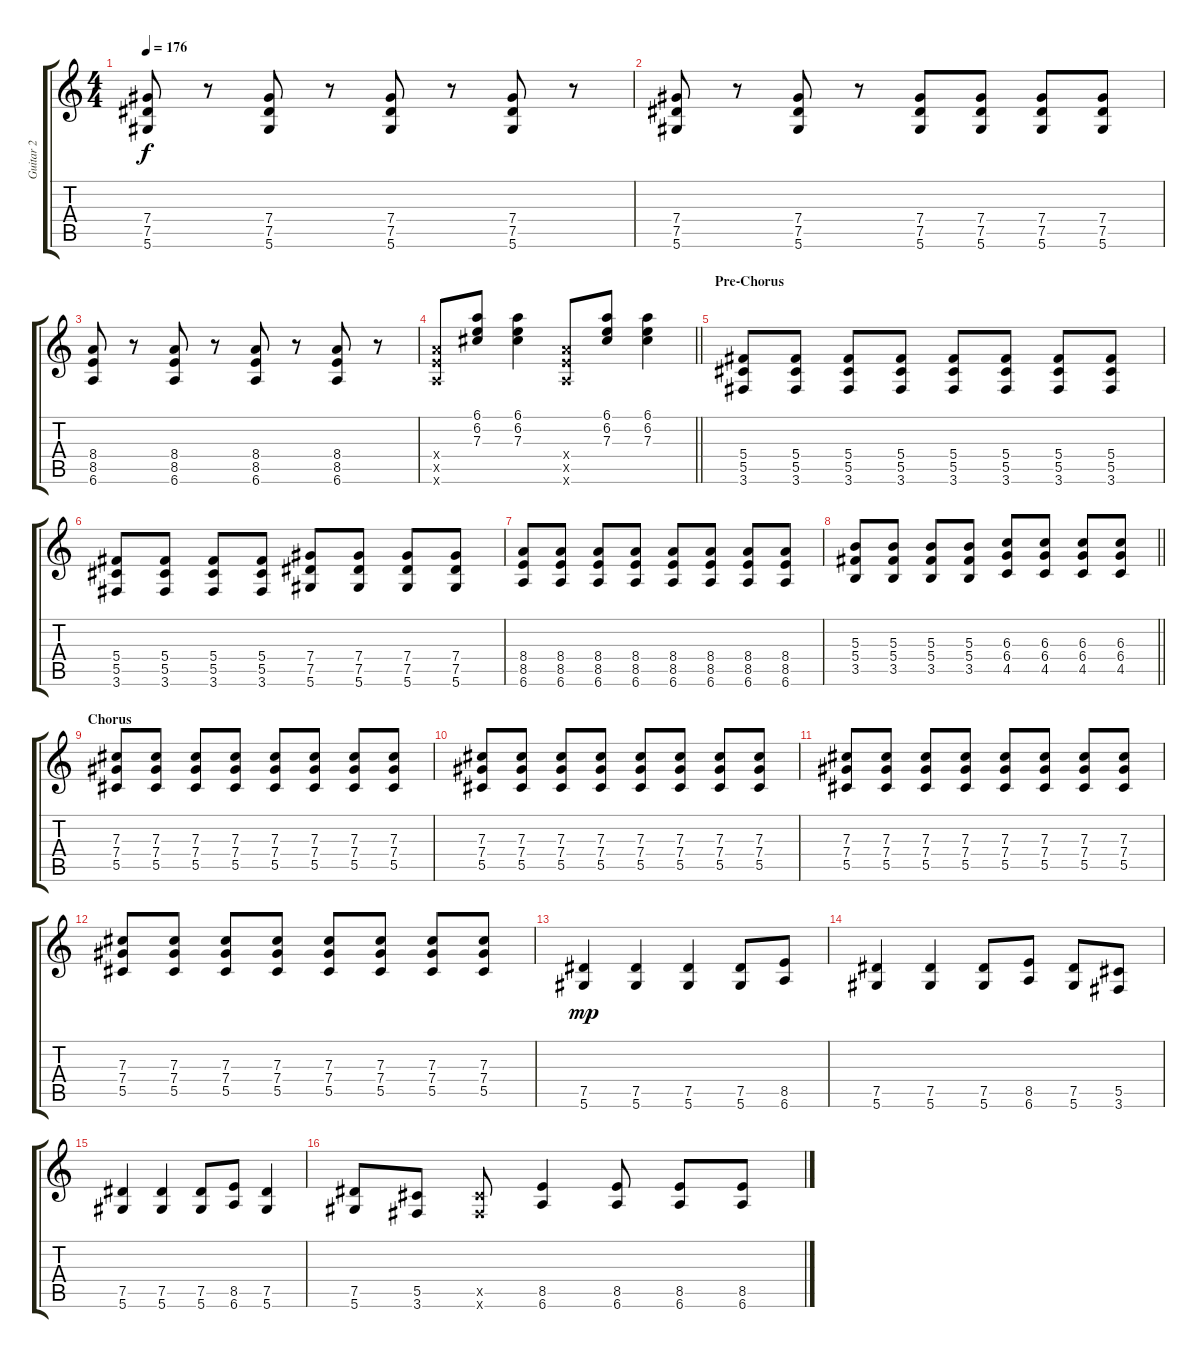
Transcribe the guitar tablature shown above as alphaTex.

\track ("Guitar 2" "Guitar 2") {instrument overdrivenguitar}
\staff {score tabs}
\tuning (Eb4 Bb3 Gb3 Db3 Ab2 Eb2) {hide}
\ts (4 4)
\tempo 176
\clef g2
\ks c
(7.4 7.5 5.6).8{dy f} r.8 (7.4 7.5 5.6).8 r.8 (7.4 7.5 5.6).8 r.8 (7.4 7.5 5.6).8 r.8 |
(7.4 7.5 5.6).8 r.8 (7.4 7.5 5.6).8 r.8 (7.4 7.5 5.6).8 (7.4 7.5 5.6).8 (7.4 7.5 5.6).8 (7.4 7.5 5.6).8 |
(8.4 8.5 6.6).8 r.8 (8.4 8.5 6.6).8 r.8 (8.4 8.5 6.6).8 r.8 (8.4 8.5 6.6).8 r.8 |
\barLineRight lightlight
(8.4{x} 8.5{x} 6.6{x}).8 (6.1 6.2 7.3).8 (6.1 6.2 7.3).4 (8.4{x} 8.5{x} 6.6{x}).8 (6.1 6.2 7.3).8 (6.1 6.2 7.3).4 |
\section ("" "Pre-Chorus")
(5.4 5.5 3.6).8 (5.4 5.5 3.6).8 (5.4 5.5 3.6).8 (5.4 5.5 3.6).8 (5.4 5.5 3.6).8 (5.4 5.5 3.6).8 (5.4 5.5 3.6).8 (5.4 5.5 3.6).8 |
(5.4 5.5 3.6).8 (5.4 5.5 3.6).8 (5.4 5.5 3.6).8 (5.4 5.5 3.6).8 (7.4 7.5 5.6).8 (7.4 7.5 5.6).8 (7.4 7.5 5.6).8 (7.4 7.5 5.6).8 |
(8.4 8.5 6.6).8 (8.4 8.5 6.6).8 (8.4 8.5 6.6).8 (8.4 8.5 6.6).8 (8.4 8.5 6.6).8 (8.4 8.5 6.6).8 (8.4 8.5 6.6).8 (8.4 8.5 6.6).8 |
\barLineRight lightlight
(5.3 5.4 3.5).8 (5.3 5.4 3.5).8 (5.3 5.4 3.5).8 (5.3 5.4 3.5).8 (6.3 6.4 4.5).8 (6.3 6.4 4.5).8 (6.3 6.4 4.5).8 (6.3 6.4 4.5).8 |
\section ("" "Chorus")
(7.3 7.4 5.5).8 (7.3 7.4 5.5).8 (7.3 7.4 5.5).8 (7.3 7.4 5.5).8 (7.3 7.4 5.5).8 (7.3 7.4 5.5).8 (7.3 7.4 5.5).8 (7.3 7.4 5.5).8 |
(7.3 7.4 5.5).8 (7.3 7.4 5.5).8 (7.3 7.4 5.5).8 (7.3 7.4 5.5).8 (7.3 7.4 5.5).8 (7.3 7.4 5.5).8 (7.3 7.4 5.5).8 (7.3 7.4 5.5).8 |
(7.3 7.4 5.5).8 (7.3 7.4 5.5).8 (7.3 7.4 5.5).8 (7.3 7.4 5.5).8 (7.3 7.4 5.5).8 (7.3 7.4 5.5).8 (7.3 7.4 5.5).8 (7.3 7.4 5.5).8 |
(7.3 7.4 5.5).8 (7.3 7.4 5.5).8 (7.3 7.4 5.5).8 (7.3 7.4 5.5).8 (7.3 7.4 5.5).8 (7.3 7.4 5.5).8 (7.3 7.4 5.5).8 (7.3 7.4 5.5).8 |
(7.5 5.6).4{dy mp} (7.5 5.6).4 (7.5 5.6).4 (7.5 5.6).8 (8.5 6.6).8 |
(7.5 5.6).4 (7.5 5.6).4 (7.5 5.6).8 (8.5 6.6).8 (7.5 5.6).8 (5.5 3.6).8 |
(7.5 5.6).4 (7.5 5.6).4 (7.5 5.6).8 (8.5 6.6).8 (7.5 5.6).4 |
(7.5 5.6).8 (5.5 3.6).8 (5.5{x} 3.6{x}).8 (8.5 6.6).4 (8.5 6.6).8 (8.5 6.6).8 (8.5 6.6).8
